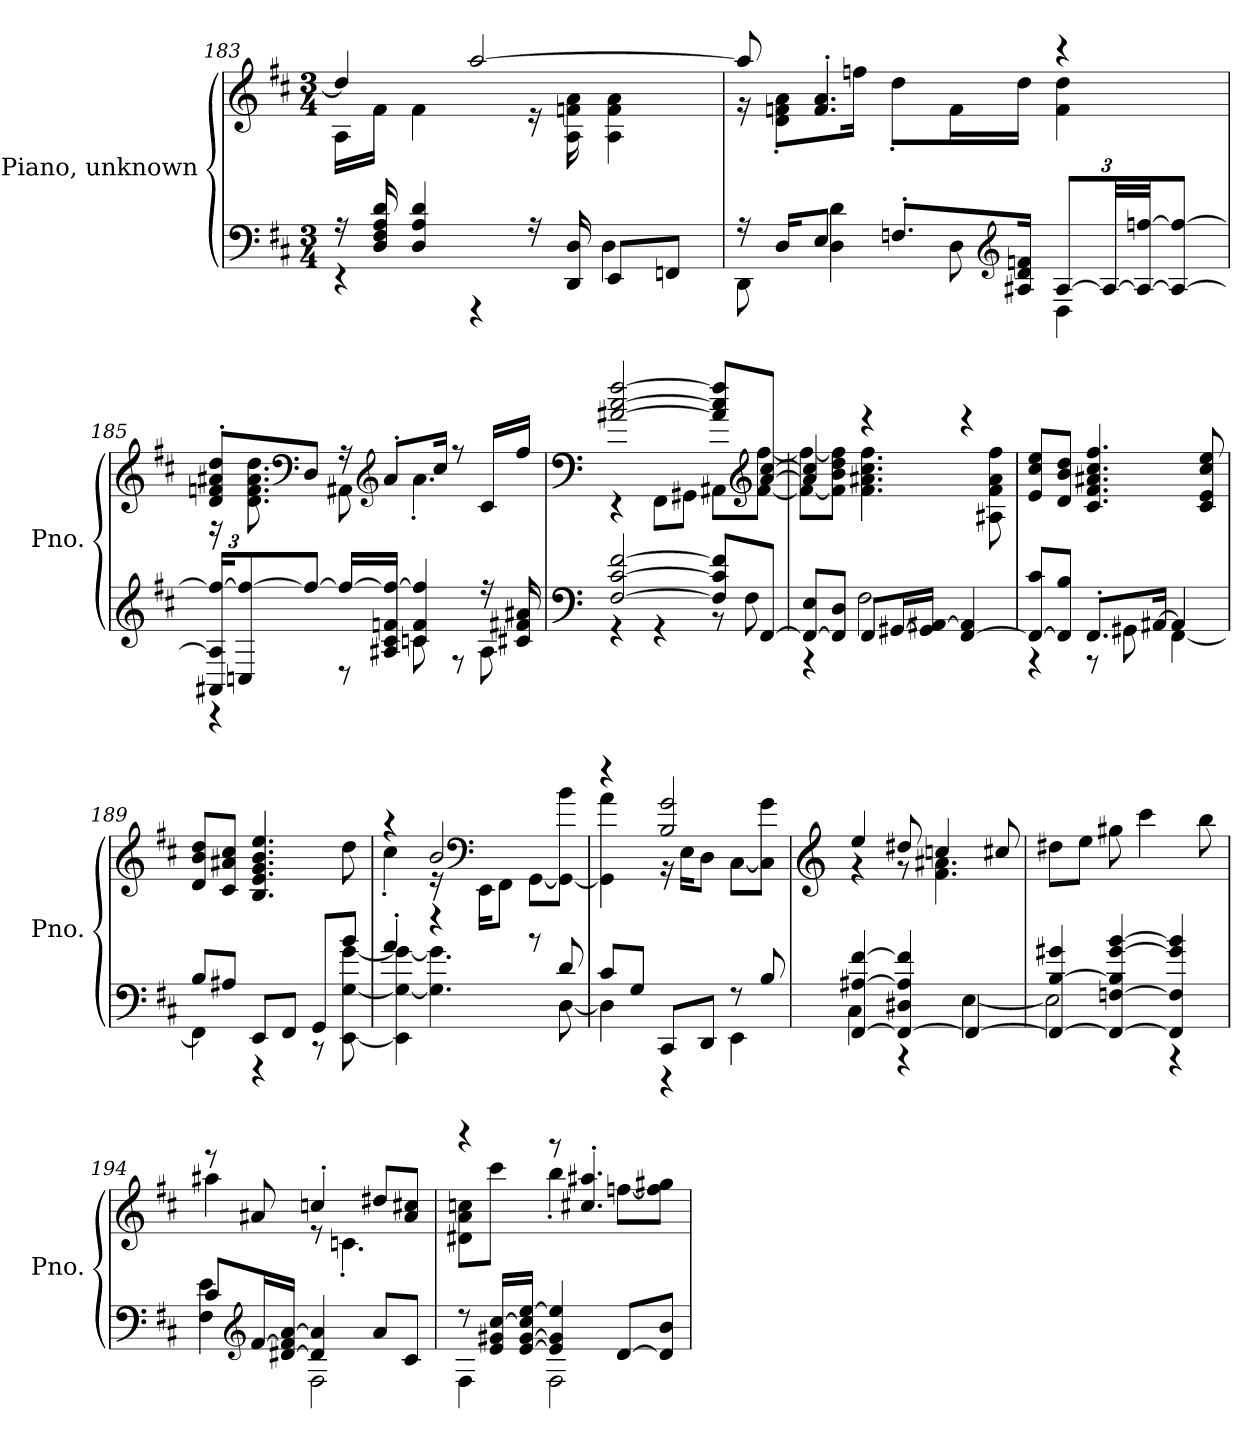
**kern	**kern
*part1	*part1
*staff2	*staff1
*I"Piano, unknown	*
*I'Pno.	*
*clefF4	*clefG2
*k[f#c#]	*k[f#c#]
*M3/4	*M3/4
=183	=183
*^	*^
16r	4r	4dd/]	16A\LL
16D/ 16F#/ 16A/ 16d/	.	.	16f#\JJ
4D/ 4A/ 4d/	.	.	4f#\
.	4r	[2aa/	.
16r	.	.	16r
16DD/ 16D/	.	.	16A\ 16fn\ 16a\
8EE/L	4D\	.	4A\ 4f\ 4a\
8FFn/J	.	.	.
!!LO:PB:g=z	!!
=184	=184	=184	=184
16r	8DD\	8aa/]	16r
16D/KL	.	.	8d\' 8fn\' 8a\'L
8E/J	4D\ 4d\	4.f/' 4.a/'	.
.	.	.	16ffn\Jk
8.Fn'/L	.	.	8dd'\L
.	8D\	.	16f\L
*clefG2	*	*	*
16A#X/ 16d/ 16fn/Jk	.	.	16dd\JJ
*Xbrackettup	*	*	*
[12A#/L	4D\	4r	4f\ 4dd\
48A#/LL_	.	.	.
48A#/_ [48ffn/JJ	.	.	.
8A#/_ 8ff/_J	.	.	.
=185	=185	=185	=185
24AA#X/ 24A#/] 24ff/_KL	4r	8d/' 8fn/' 8a#X/' 8dd/'L	16r
12Cn/ 12ff/_	.	.	.
.	.	.	8.d\ 8.f\ 8.a#\ 8.dd\
*	*	*clefF4	*
8ff/J_	.	8D/J	.
16ff/LL_	8r	16r	8AA#X\
*	*	*clefG2	*
16A#X/ 16c#/ 16fn/ 16ff/_JJ	.	8a#'/L	.
4c#/ 4f/ 4ff/]	8cn\	.	4.a#'\
.	.	16cc#/Jk	.
.	8r	8r	.
16r	8A#\	16c#/LL	.
16c#X/ 16f#X/ 16a#X/	.	16ff#/JJ	.
!!LO:LB:g=z	!!
=186	=186	=186	=186
*clefF4	*	*clefF4	*
[2F#/ [2c#/ [2f#/	4r	[2a#X/ [2cc#/ [2ff#/	4r
.	4r	.	8FF#\L
.	.	.	8GG#X\J
8F#/] 8c#/] 8f#/]L	8r	8a#/] 8cc#/] 8ff#/]L	8AA#X\L
*	*	*clefG2	*
[8FF#/J	8F#\	[8a#/ [8cc#/J	[8f#\ [8ff#\J
=187	=187	=187	=187
8FF#/_ 8E/L	4r	4a#/] 4cc#/]	8f#\_ 8ff#\_L
8FF#/] 8D/J	.	.	8f#\] 8b\ 8dd\ 8ff#\]J
8FF#/L	2F#\	4r	4.f#\ 4.a#X\ 4.cc#\ 4.ff#\
[16GG#X/L	.	.	.
16GG#/] [16AA#X/JJ	.	.	.
[4FF#/ 4AA#/]	.	4r	.
.	.	.	8A#X\ 8f#\ 8a#\ 8ff#\
*	*	*v	*v
=188	=188	=188
8FF#/_ 8c#/L	4r	8e/ 8cc#/ 8ee/L
8FF#/] 8B/J	.	8d/ 8b/ 8dd/J
8.FF#'/L	8r	4.c#/ 4.f#/ 4.a#X/ 4.cc#/ 4.ff#/
.	8GG#X\	.
[16AA#X/Jk	.	.
4AA#/]	[4FF#\	.
.	.	8c#/ 8e/ 8cc#/ 8ee/
=189	=189	=189
8B/L	4FF#\]	8d/ 8b/ 8dd/L
8A#X/J	.	8c#/ 8a#X/ 8cc#/J
8EE/L	4r	4.B/ 4.e/ 4.g/ 4.b/ 4.ee/
8FF#/J	.	.
8GG/L	8r	.
8b/J	[8EE\ [8G\ [8g\	8dd\
!!LO:LB:g=z
=190	=190	=190
*	*	*^
4a'/	4EE\] 4G\_ 4g\_	4r	4cc#'\
4r	4.G\] 4.g\]	2b/	16r
*	*	*clefF4	*
.	.	.	16EE\KL
.	.	.	8FF#\J
8r	.	.	[8GG\L
8d/	[8D\	.	8GG\_ 8b\J
=191	=191	=191	=191
8c#/L	4D\]	4r	4GG\] 4a\
8G/J	.	.	.
8CC#/L	4r	2B/ 2g/	16r
.	.	.	16E\KL
8DD/J	.	.	8D\J
8r	4EE\	.	[8C#\L
8B/	.	.	8C#\] 8g\J
=192	=192	=192	=192
*	*	*clefG2	*
[4FF#/ [4A#X/ [4f#/	4C#\	4ee/	4r
4FF#/_ 4D#X/ 4A#/] 4f#/]	4r	8dd#X/	8r
.	.	4ccn/	4.f#\ 4.a#X\
4FF#/_	[4E\	.	.
.	.	8cc#X/	.
*	*	*v	*v
=193	=193	=193
4FF#/_ [4B/ 4g#X/	2E\]	8dd#X\L
.	.	8ee\J
4FF#/_ [4Fn/ 4B/] [4g#/ [4b/	.	8gg#X\
.	.	4ccc#\
4FF#/] 4F/] 4g#/] 4b/]	4r	.
.	.	8bb\
!!LO:LB:g=z
=194	=194	=194
*	*	*^
8c#/L	4F#\ 4e\	8r	4aa#X\
*clefG2	*	*	*
[16f#/L	.	8a#X/	.
[16d#X/ 16f#/] [16a/JJ	.	.	.
4d#/] 4a/]	2F#\	4ccn'/	8r
.	.	.	4.cn'\
8a/L	.	8dd#X/L	.
8c#/J	.	8a#/ 8cc#X/J	.
=195	=195	=195	=195
8r	4F#\	4r	8d#X\ 8a\ 8ccn\L
16e/ 16g#X/ [16cc#/LL	.	.	8ccc#\J
[16e/ [16g#/ 16cc#/] [16ee/JJ	.	.	.
4e/] 4g#/] 4ee/]	2F#\	8r	4bb'\
.	.	4.cc#X/' 4.aa#X/'	.
[8d/L	.	.	[8ffn\L
8d/] 8b/J	.	.	8ff\] 8gg#X\J
*v	*v	*	*
*	*v	*v
=	=
*-	*-
